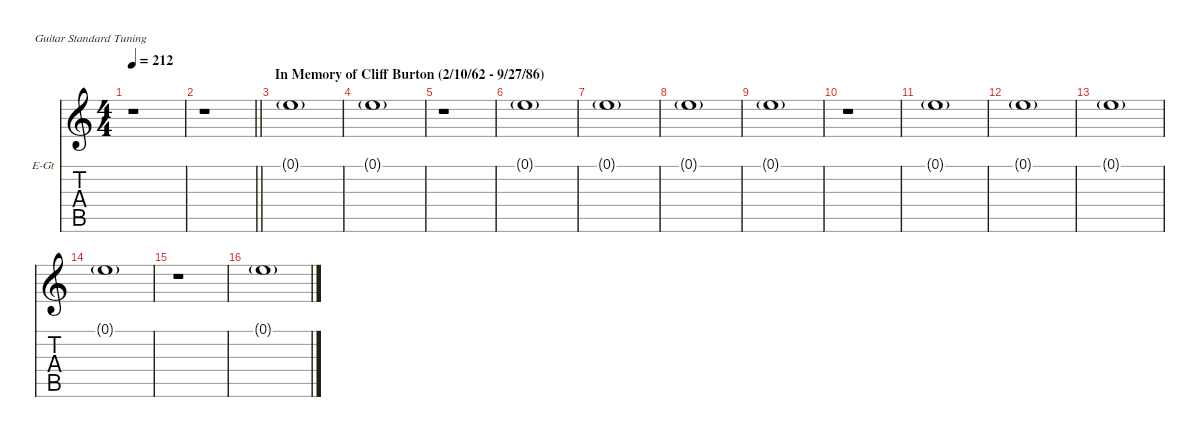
\hideDynamics
\bracketExtendMode nobrackets
\firstSystemTrackNameOrientation horizontal
\otherSystemsTrackNameOrientation horizontal
\track ("Clean Guitar" "E-Gt") {instrument distortionguitar}
\staff {score tabs}
\tuning (E4 B3 G3 D3 A2 E2)
\ts (4 4)
\tempo 212
\clef g2
\ks c
r.1{dy mf} |
\barLineRight lightlight
r.1 |
\section ("" "In Memory of Cliff Burton (2/10/62 - 9/27/86)")
0.1{g}.1{dy pp} |
0.1{g}.1 |
r.1 |
0.1{g}.1 |
0.1{g}.1 |
0.1{g}.1 |
0.1{g}.1 |
r.1 |
0.1{g}.1 |
0.1{g}.1 |
0.1{g}.1 |
0.1{g}.1 |
r.1 |
0.1{g}.1
